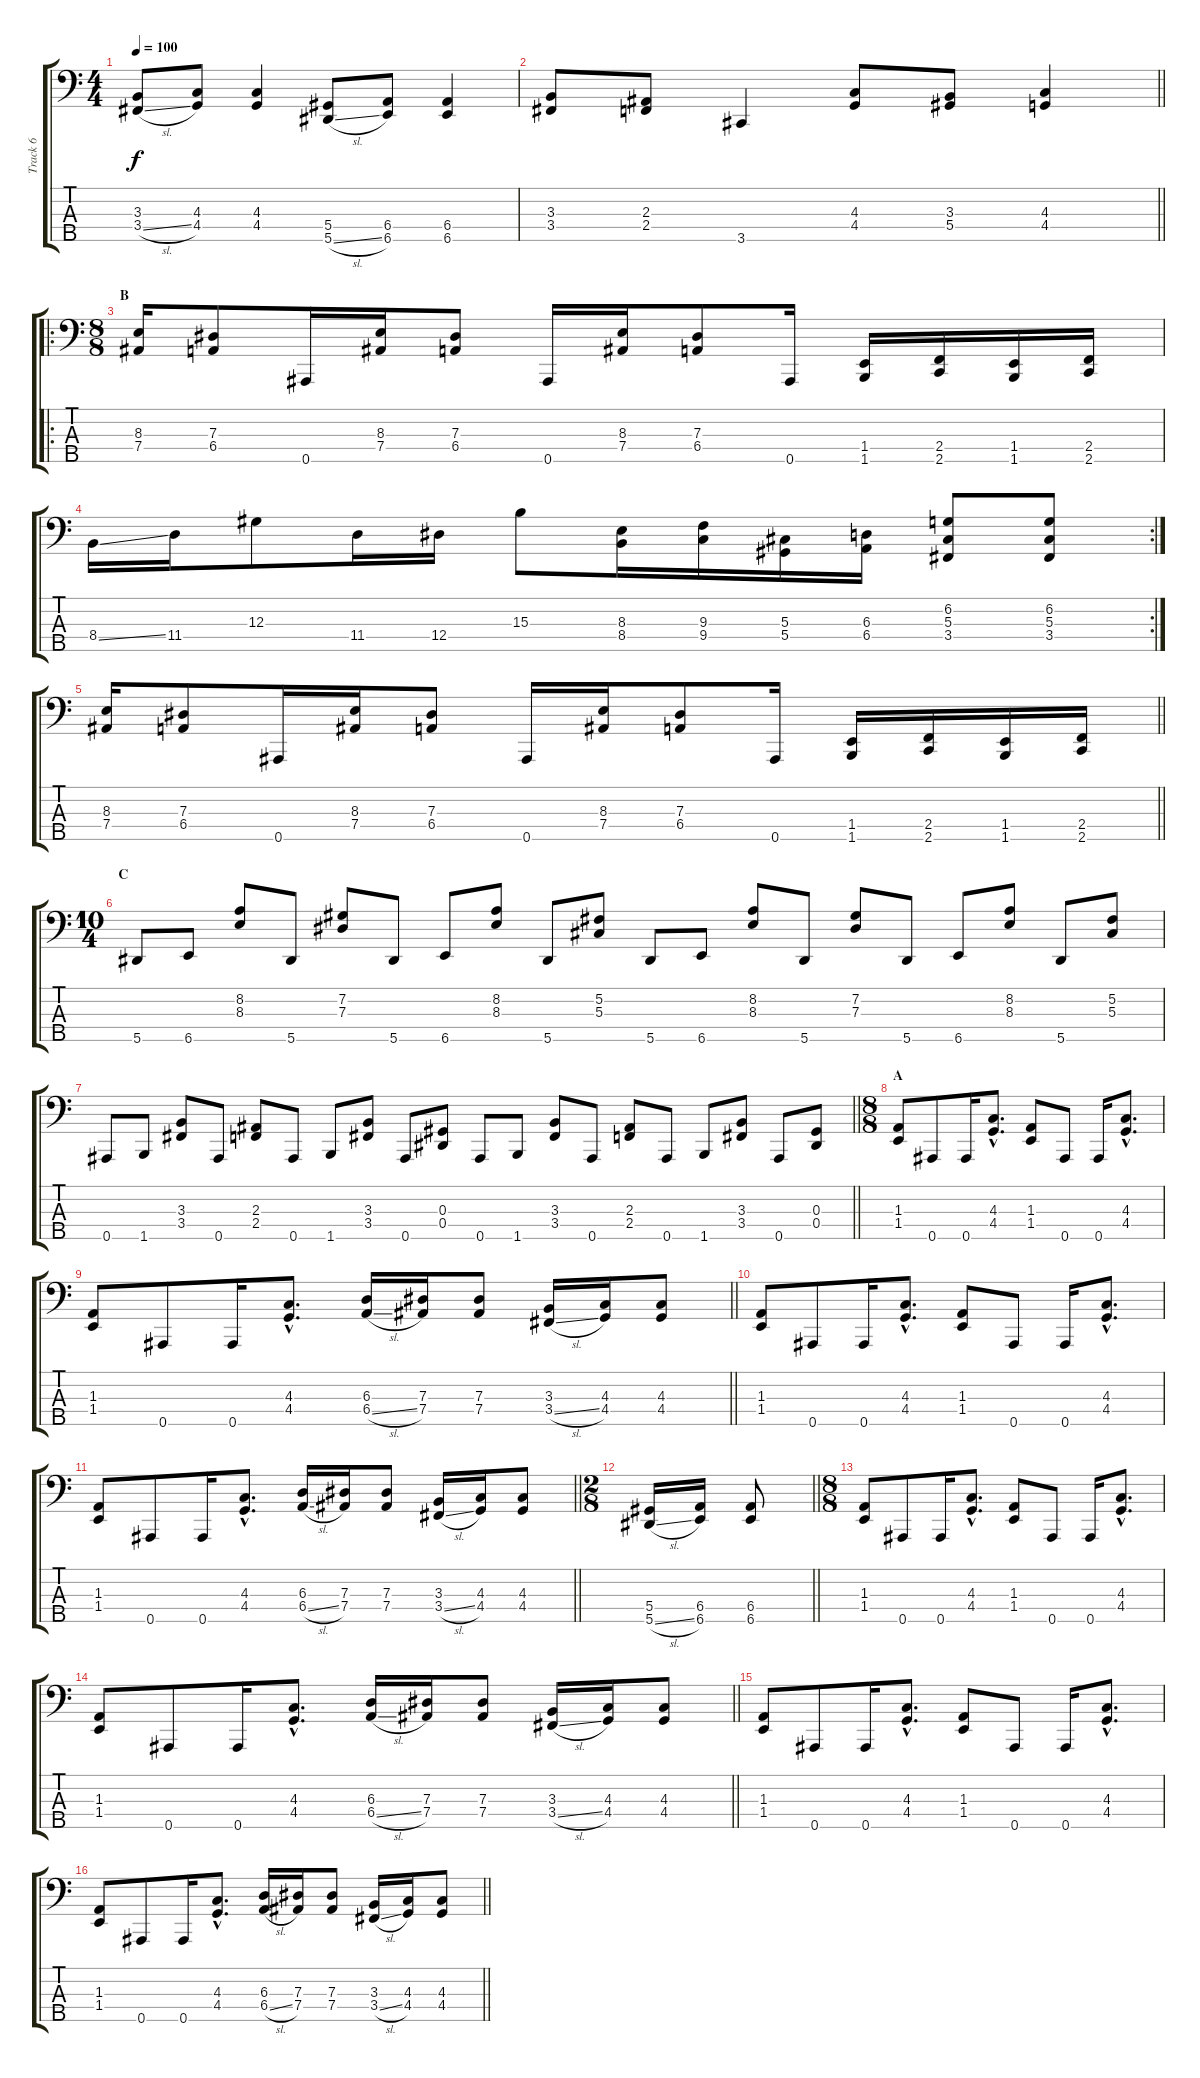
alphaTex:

\track ("Track 6" "Track 6") {instrument slapbass1}
\staff {score tabs}
\tuning (Gb2 Db2 Ab1 Eb1 Bb0) {hide}
\ts (4 4)
\tempo 100
\clef f4
\ks c
(3.3 3.4{sl}).8{dy f} (4.3 4.4).8 (4.3 4.4).4 (5.4 5.5{sl}).8 (6.4 6.5).8 (6.4 6.5).4 |
\barLineRight lightlight
(3.3 3.4).8 (2.3 2.4).8 3.5.4 (4.3 4.4).8 (3.3 5.4).8 (4.3 4.4).4 |
\ro
\ts (8 8)
\section ("" "B")
(8.3 7.4).16 (7.3 6.4).8 0.5.16 (8.3 7.4).16 (7.3 6.4).8 0.5.16 (8.3 7.4).16 (7.3 6.4).8 0.5.16 (1.4 1.5).16 (2.4 2.5).16 (1.4 1.5).16 (2.4 2.5).16 |
\rc 2
8.4{ss}.16 11.4.16 12.3.8 11.4.16 12.4.16 15.3.8 (8.3 8.4).16 (9.3 9.4).16 (5.3 5.4).16 (6.3 6.4).16 (6.2 5.3 3.4).8 (6.2 5.3 3.4).8 |
\barLineRight lightlight
(8.3 7.4).16 (7.3 6.4).8 0.5.16 (8.3 7.4).16 (7.3 6.4).8 0.5.16 (8.3 7.4).16 (7.3 6.4).8 0.5.16 (1.4 1.5).16 (2.4 2.5).16 (1.4 1.5).16 (2.4 2.5).16 |
\ts (10 4)
\section ("" "C")
5.5.8 6.5.8 (8.2 8.3).8 5.5.8 (7.2 7.3).8 5.5.8 6.5.8 (8.2 8.3).8 5.5.8 (5.2 5.3).8 5.5.8 6.5.8 (8.2 8.3).8 5.5.8 (7.2 7.3).8 5.5.8 6.5.8 (8.2 8.3).8 5.5.8 (5.2 5.3).8 |
\barLineRight lightlight
0.5.8 1.5.8 (3.3 3.4).8 0.5.8 (2.3 2.4).8 0.5.8 1.5.8 (3.3 3.4).8 0.5.8 (0.3 0.4).8 0.5.8 1.5.8 (3.3 3.4).8 0.5.8 (2.3 2.4).8 0.5.8 1.5.8 (3.3 3.4).8 0.5.8 (0.3 0.4).8 |
\ts (8 8)
\section ("" "A")
(1.3 1.4).8 0.5.8 0.5.16 (4.3{hac} 4.4).8{d} (1.3 1.4).8 0.5.8 0.5.16 (4.3{hac} 4.4).8{d} |
\barLineRight lightlight
(1.3 1.4).8 0.5.8 0.5.16 (4.3{hac} 4.4).8{d} (6.3 6.4{sl}).16 (7.3 7.4).16 (7.3 7.4).8 (3.3 3.4{sl}).16 (4.3 4.4).16 (4.3 4.4).8 |
(1.3 1.4).8 0.5.8 0.5.16 (4.3{hac} 4.4).8{d} (1.3 1.4).8 0.5.8 0.5.16 (4.3{hac} 4.4).8{d} |
\barLineRight lightlight
(1.3 1.4).8 0.5.8 0.5.16 (4.3{hac} 4.4).8{d} (6.3 6.4{sl}).16 (7.3 7.4).16 (7.3 7.4).8 (3.3 3.4{sl}).16 (4.3 4.4).16 (4.3 4.4).8 |
\ts (2 8)
\barLineRight lightlight
(5.4 5.5{sl}).16 (6.4 6.5).16 (6.4 6.5).8 |
\ts (8 8)
(1.3 1.4).8 0.5.8 0.5.16 (4.3{hac} 4.4).8{d} (1.3 1.4).8 0.5.8 0.5.16 (4.3{hac} 4.4).8{d} |
\barLineRight lightlight
(1.3 1.4).8 0.5.8 0.5.16 (4.3{hac} 4.4).8{d} (6.3 6.4{sl}).16 (7.3 7.4).16 (7.3 7.4).8 (3.3 3.4{sl}).16 (4.3 4.4).16 (4.3 4.4).8 |
(1.3 1.4).8 0.5.8 0.5.16 (4.3{hac} 4.4).8{d} (1.3 1.4).8 0.5.8 0.5.16 (4.3{hac} 4.4).8{d} |
\barLineRight lightlight
(1.3 1.4).8 0.5.8 0.5.16 (4.3{hac} 4.4).8{d} (6.3 6.4{sl}).16 (7.3 7.4).16 (7.3 7.4).8 (3.3 3.4{sl}).16 (4.3 4.4).16 (4.3 4.4).8
